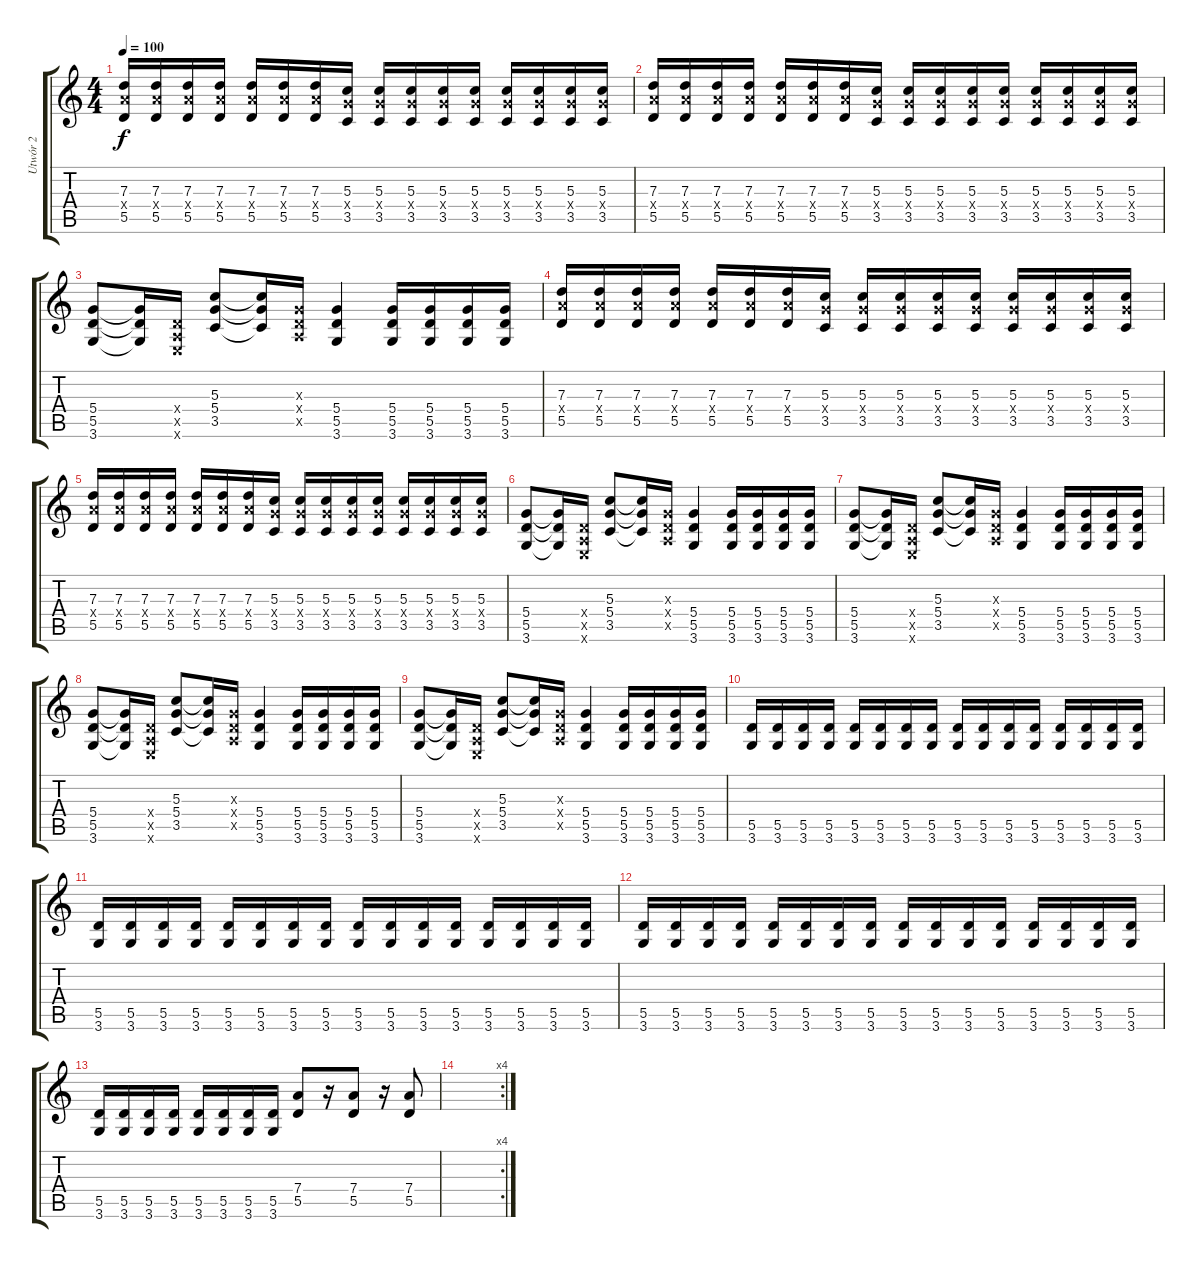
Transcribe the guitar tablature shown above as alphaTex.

\track ("Utwór 2" "Utwór 2") {instrument overdrivenguitar}
\staff {score tabs}
\tuning (E4 B3 G3 D3 A2 E2) {hide}
\ts (4 4)
\tempo 100
\clef g2
\ks c
(7.3 7.4{x} 5.5).16{dy f} (7.3 7.4{x} 5.5).16 (7.3 7.4{x} 5.5).16 (7.3 7.4{x} 5.5).16 (7.3 7.4{x} 5.5).16 (7.3 7.4{x} 5.5).16 (7.3 7.4{x} 5.5).16 (5.3 5.4{x} 3.5).16 (5.3 5.4{x} 3.5).16 (5.3 5.4{x} 3.5).16 (5.3 5.4{x} 3.5).16 (5.3 5.4{x} 3.5).16 (5.3 5.4{x} 3.5).16 (5.3 5.4{x} 3.5).16 (5.3 5.4{x} 3.5).16 (5.3 5.4{x} 3.5).16 |
(7.3 7.4{x} 5.5).16 (7.3 7.4{x} 5.5).16 (7.3 7.4{x} 5.5).16 (7.3 7.4{x} 5.5).16 (7.3 7.4{x} 5.5).16 (7.3 7.4{x} 5.5).16 (7.3 7.4{x} 5.5).16 (5.3 5.4{x} 3.5).16 (5.3 5.4{x} 3.5).16 (5.3 5.4{x} 3.5).16 (5.3 5.4{x} 3.5).16 (5.3 5.4{x} 3.5).16 (5.3 5.4{x} 3.5).16 (5.3 5.4{x} 3.5).16 (5.3 5.4{x} 3.5).16 (5.3 5.4{x} 3.5).16 |
(5.4 5.5 3.6).8 (5.4{t} 5.5{t} 3.6{t}).16 (0.4{x} 0.5{x} 0.6{x}).16 (5.3 5.4 3.5).8 (5.3{t} 5.4{t} 3.5{t}).16 (0.3{x} 0.4{x} 0.5{x}).16 (5.4 5.5 3.6).4 (5.4 5.5 3.6).16 (5.4 5.5 3.6).16 (5.4 5.5 3.6).16 (5.4 5.5 3.6).16 |
(7.3 7.4{x} 5.5).16 (7.3 7.4{x} 5.5).16 (7.3 7.4{x} 5.5).16 (7.3 7.4{x} 5.5).16 (7.3 7.4{x} 5.5).16 (7.3 7.4{x} 5.5).16 (7.3 7.4{x} 5.5).16 (5.3 5.4{x} 3.5).16 (5.3 5.4{x} 3.5).16 (5.3 5.4{x} 3.5).16 (5.3 5.4{x} 3.5).16 (5.3 5.4{x} 3.5).16 (5.3 5.4{x} 3.5).16 (5.3 5.4{x} 3.5).16 (5.3 5.4{x} 3.5).16 (5.3 5.4{x} 3.5).16 |
(7.3 7.4{x} 5.5).16 (7.3 7.4{x} 5.5).16 (7.3 7.4{x} 5.5).16 (7.3 7.4{x} 5.5).16 (7.3 7.4{x} 5.5).16 (7.3 7.4{x} 5.5).16 (7.3 7.4{x} 5.5).16 (5.3 5.4{x} 3.5).16 (5.3 5.4{x} 3.5).16 (5.3 5.4{x} 3.5).16 (5.3 5.4{x} 3.5).16 (5.3 5.4{x} 3.5).16 (5.3 5.4{x} 3.5).16 (5.3 5.4{x} 3.5).16 (5.3 5.4{x} 3.5).16 (5.3 5.4{x} 3.5).16 |
(5.4 5.5 3.6).8 (5.4{t} 5.5{t} 3.6{t}).16 (0.4{x} 0.5{x} 0.6{x}).16 (5.3 5.4 3.5).8 (5.3{t} 5.4{t} 3.5{t}).16 (0.3{x} 0.4{x} 0.5{x}).16 (5.4 5.5 3.6).4 (5.4 5.5 3.6).16 (5.4 5.5 3.6).16 (5.4 5.5 3.6).16 (5.4 5.5 3.6).16 |
(5.4 5.5 3.6).8 (5.4{t} 5.5{t} 3.6{t}).16 (0.4{x} 0.5{x} 0.6{x}).16 (5.3 5.4 3.5).8 (5.3{t} 5.4{t} 3.5{t}).16 (0.3{x} 0.4{x} 0.5{x}).16 (5.4 5.5 3.6).4 (5.4 5.5 3.6).16 (5.4 5.5 3.6).16 (5.4 5.5 3.6).16 (5.4 5.5 3.6).16 |
(5.4 5.5 3.6).8 (5.4{t} 5.5{t} 3.6{t}).16 (0.4{x} 0.5{x} 0.6{x}).16 (5.3 5.4 3.5).8 (5.3{t} 5.4{t} 3.5{t}).16 (0.3{x} 0.4{x} 0.5{x}).16 (5.4 5.5 3.6).4 (5.4 5.5 3.6).16 (5.4 5.5 3.6).16 (5.4 5.5 3.6).16 (5.4 5.5 3.6).16 |
(5.4 5.5 3.6).8 (5.4{t} 5.5{t} 3.6{t}).16 (0.4{x} 0.5{x} 0.6{x}).16 (5.3 5.4 3.5).8 (5.3{t} 5.4{t} 3.5{t}).16 (0.3{x} 0.4{x} 0.5{x}).16 (5.4 5.5 3.6).4 (5.4 5.5 3.6).16 (5.4 5.5 3.6).16 (5.4 5.5 3.6).16 (5.4 5.5 3.6).16 |
(5.5 3.6).16 (5.5 3.6).16 (5.5 3.6).16 (5.5 3.6).16 (5.5 3.6).16 (5.5 3.6).16 (5.5 3.6).16 (5.5 3.6).16 (5.5 3.6).16 (5.5 3.6).16 (5.5 3.6).16 (5.5 3.6).16 (5.5 3.6).16 (5.5 3.6).16 (5.5 3.6).16 (5.5 3.6).16 |
(5.5 3.6).16 (5.5 3.6).16 (5.5 3.6).16 (5.5 3.6).16 (5.5 3.6).16 (5.5 3.6).16 (5.5 3.6).16 (5.5 3.6).16 (5.5 3.6).16 (5.5 3.6).16 (5.5 3.6).16 (5.5 3.6).16 (5.5 3.6).16 (5.5 3.6).16 (5.5 3.6).16 (5.5 3.6).16 |
(5.5 3.6).16 (5.5 3.6).16 (5.5 3.6).16 (5.5 3.6).16 (5.5 3.6).16 (5.5 3.6).16 (5.5 3.6).16 (5.5 3.6).16 (5.5 3.6).16 (5.5 3.6).16 (5.5 3.6).16 (5.5 3.6).16 (5.5 3.6).16 (5.5 3.6).16 (5.5 3.6).16 (5.5 3.6).16 |
(5.5 3.6).16 (5.5 3.6).16 (5.5 3.6).16 (5.5 3.6).16 (5.5 3.6).16 (5.5 3.6).16 (5.5 3.6).16 (5.5 3.6).16 (7.4 5.5).8 r.16 (7.4 5.5).8 r.16 (7.4 5.5).8 |
\rc 4
